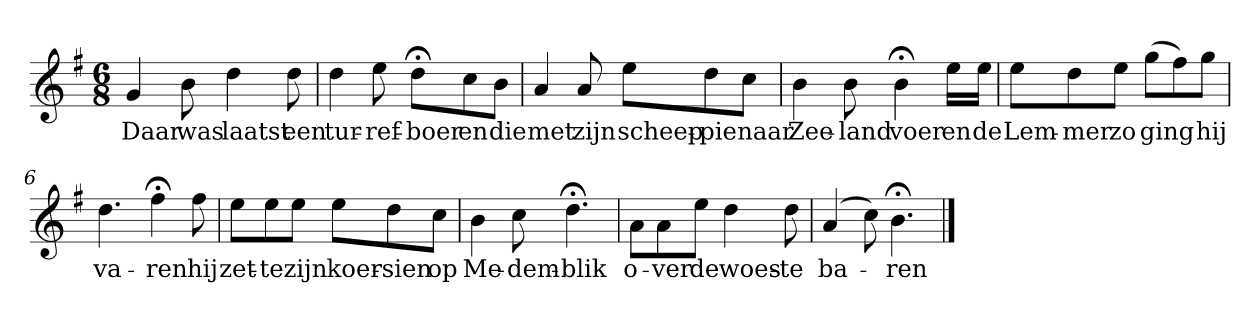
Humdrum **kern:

**kern	**text
*part1	*part1
*staff1	*staff1
*k[f#]	*
*G:	*
*M6/8	*
*MM120	*
=1	=1
4g	Daar
8b	was
4dd	laatst
8dd	een
=2	=2
4dd	tur-
8ee	-ref-
8dd;<L	-boer
8cc	en
8bJ	die
=3	=3
4a	met
8a	zijn
8eeL	scheep-
8dd	-pie
8ccJ	naar
=4	=4
4b	Zee-
8b	-land
4b;<	voer
16eeLL	en
16eeJJ	de
=5	=5
8eeL	Lem-
8dd	-mer
8eeJ	zo
(8ggL	ging
8ff#)	.
8ggJ	hij
=6	=6
4.dd	va-
4ff#;<	-ren
8ff#	hij
=7	=7
8eeL	zet-
8ee	-te
8eeJ	zijn
8eeL	koer-
8dd	-sien
8ccJ	op
=8	=8
4b	Me-
8cc	-dem-
4.dd;<	-blik
=9	=9
8aL	o-
8a	-ver
8eeJ	de
4dd	woes-
8dd	-te
=10	=10
(4a	ba-
8cc)	.
4.b;<	-ren
==	==
*-	*-
